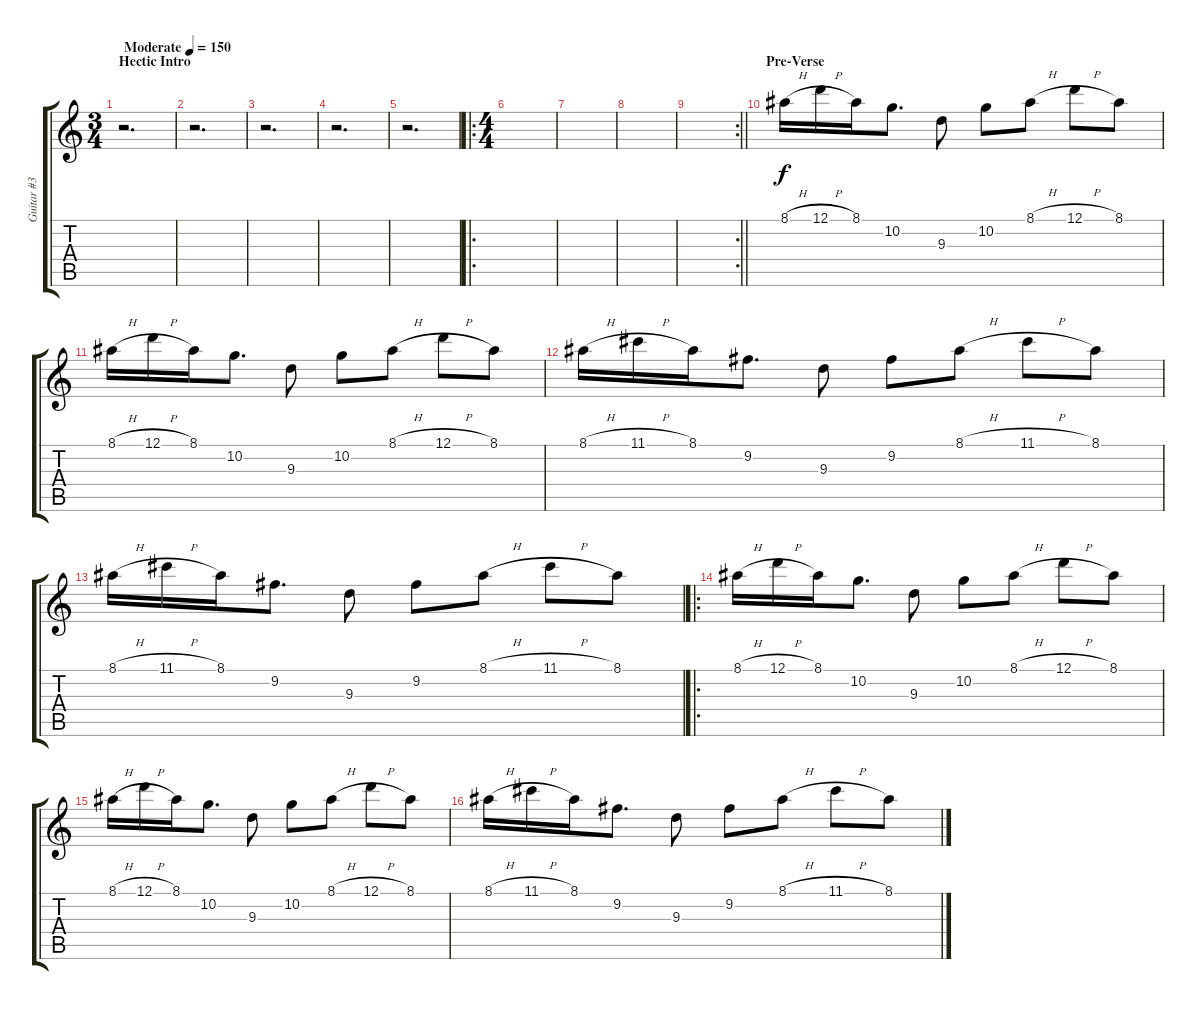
\track ("Guitar #3" "Guitar #3") {instrument distortionguitar}
\staff {score tabs}
\tuning (D4 A3 F3 C3 G2 C2) {hide}
\ts (3 4)
\section ("" "Hectic Intro")
\tempo (150 "Moderate")
\clef g2
\ks c
r.2{d dy f instrument distortionguitar} |
r.2{d} |
r.2{d} |
r.2{d} |
r.2{d} |
\ro
\ts (4 4)
|
|
|
\rc 2
\barLineRight lightlight
|
\section ("" "Pre-Verse")
8.1{h}.16 12.1{h}.16 8.1.16 10.2.8{d} 9.3.8 10.2.8 8.1{h}.8 12.1{h}.8 8.1.8 |
8.1{h}.16 12.1{h}.16 8.1.16 10.2.8{d} 9.3.8 10.2.8 8.1{h}.8 12.1{h}.8 8.1.8 |
8.1{h}.16 11.1{h}.16 8.1.16 9.2.8{d} 9.3.8 9.2.8 8.1{h}.8 11.1{h}.8 8.1.8 |
8.1{h}.16 11.1{h}.16 8.1.16 9.2.8{d} 9.3.8 9.2.8 8.1{h}.8 11.1{h}.8 8.1.8 |
\ro
8.1{h}.16 12.1{h}.16 8.1.16 10.2.8{d} 9.3.8 10.2.8 8.1{h}.8 12.1{h}.8 8.1.8 |
8.1{h}.16 12.1{h}.16 8.1.16 10.2.8{d} 9.3.8 10.2.8 8.1{h}.8 12.1{h}.8 8.1.8 |
8.1{h}.16 11.1{h}.16 8.1.16 9.2.8{d} 9.3.8 9.2.8 8.1{h}.8 11.1{h}.8 8.1.8
